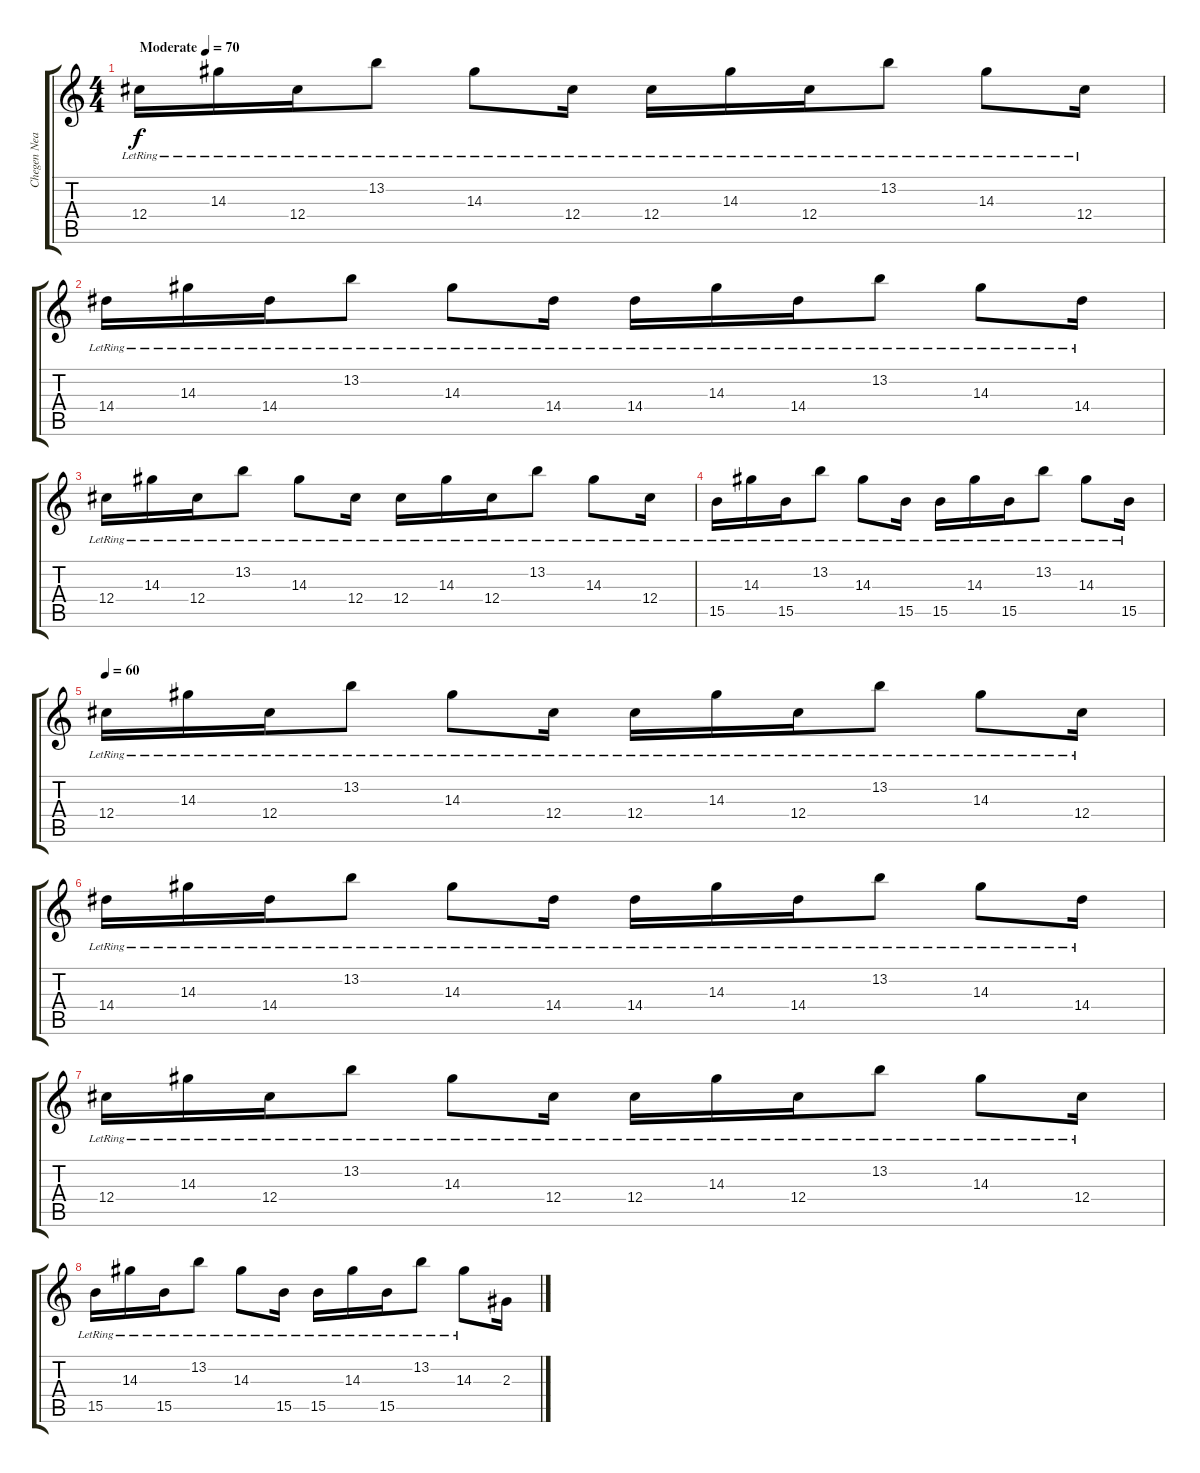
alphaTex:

\track ("Chegen Nears" "Chegen Nea") {instrument electricguitarjazz}
\staff {score tabs}
\tuning (Eb4 Bb3 Gb3 Db3 Ab2 Eb2) {hide}
\ts (4 4)
\tempo (70 "Moderate")
\tempo 60
\tempo (70 "Moderate")
\clef g2
\ks c
12.4{lr}.16{dy f instrument electricguitarjazz} 14.3{lr}.16 12.4{lr}.16 13.2{lr}.8 14.3{lr}.8 12.4{lr}.16 12.4{lr}.16 14.3{lr}.16 12.4{lr}.16 13.2{lr}.8 14.3{lr}.8 12.4{lr}.16 |
14.4{lr}.16 14.3{lr}.16 14.4{lr}.16 13.2{lr}.8 14.3{lr}.8 14.4{lr}.16 14.4{lr}.16 14.3{lr}.16 14.4{lr}.16 13.2{lr}.8 14.3{lr}.8 14.4{lr}.16 |
12.4{lr}.16{instrument electricguitarjazz} 14.3{lr}.16 12.4{lr}.16 13.2{lr}.8 14.3{lr}.8 12.4{lr}.16 12.4{lr}.16 14.3{lr}.16 12.4{lr}.16 13.2{lr}.8 14.3{lr}.8 12.4{lr}.16 |
15.5{lr}.16 14.3{lr}.16 15.5{lr}.16 13.2{lr}.8 14.3{lr}.8 15.5{lr}.16 15.5{lr}.16 14.3{lr}.16 15.5{lr}.16 13.2{lr}.8 14.3{lr}.8 15.5{lr}.16 |
\tempo 60
12.4{lr}.16{instrument electricguitarjazz} 14.3{lr}.16 12.4{lr}.16 13.2{lr}.8 14.3{lr}.8 12.4{lr}.16 12.4{lr}.16 14.3{lr}.16 12.4{lr}.16 13.2{lr}.8 14.3{lr}.8 12.4{lr}.16 |
14.4{lr}.16 14.3{lr}.16 14.4{lr}.16 13.2{lr}.8 14.3{lr}.8 14.4{lr}.16 14.4{lr}.16 14.3{lr}.16 14.4{lr}.16 13.2{lr}.8 14.3{lr}.8 14.4{lr}.16 |
12.4{lr}.16{instrument electricguitarjazz} 14.3{lr}.16 12.4{lr}.16 13.2{lr}.8 14.3{lr}.8 12.4{lr}.16 12.4{lr}.16 14.3{lr}.16 12.4{lr}.16 13.2{lr}.8 14.3{lr}.8 12.4{lr}.16 |
15.5{lr}.16 14.3{lr}.16 15.5{lr}.16 13.2{lr}.8 14.3{lr}.8 15.5{lr}.16 15.5{lr}.16 14.3{lr}.16 15.5{lr}.16 13.2{lr}.8 14.3{lr}.8 2.3.16
